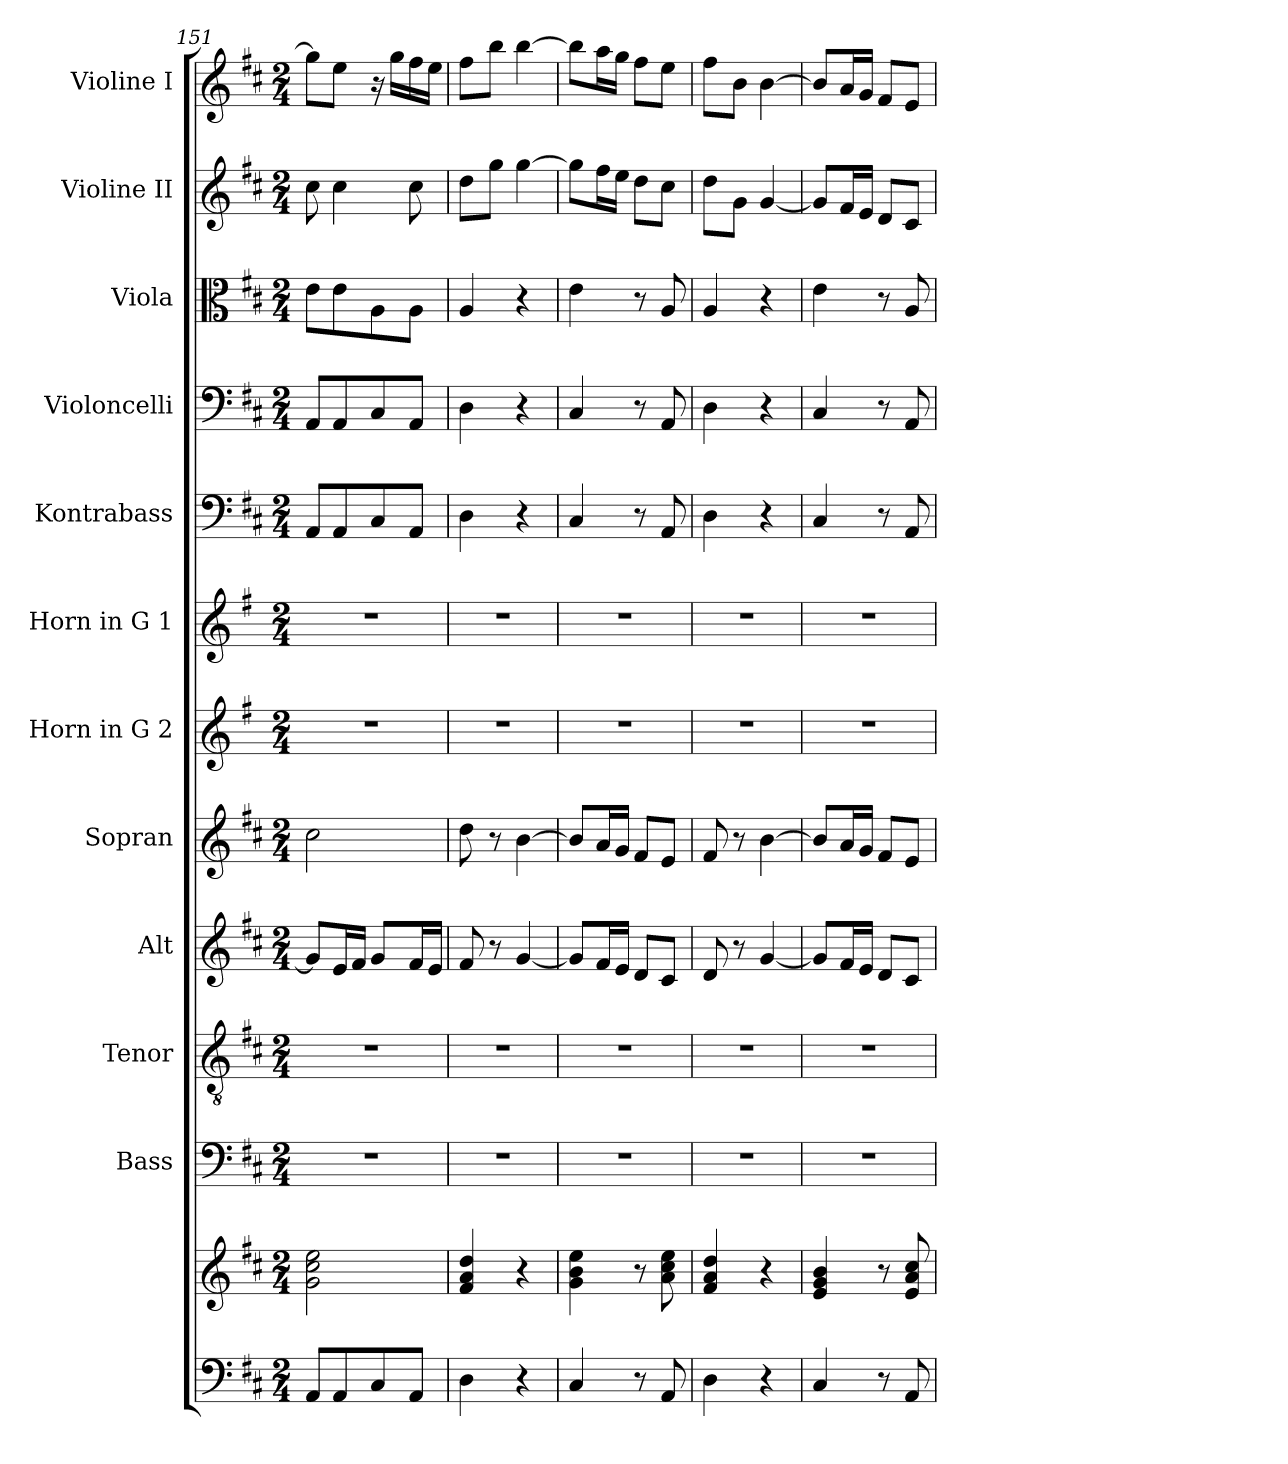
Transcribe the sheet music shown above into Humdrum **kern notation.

**kern	**kern	**kern	**kern	**kern	**kern	**kern	**kern	**kern	**kern	**kern	**kern	**kern
*part12	*part12	*part11	*part10	*part9	*part8	*part7	*part6	*part5	*part4	*part3	*part2	*part1
*staff13	*staff12	*staff11	*staff10	*staff9	*staff8	*staff7	*staff6	*staff5	*staff4	*staff3	*staff2	*staff1
*	*	*I"Bass	*I"Tenor	*I"Alt	*I"Sopran	*I"Horn in G 2	*I"Horn in G 1	*I"Kontrabass	*I"Violoncelli	*I"Viola	*I"Violine II	*I"Violine I
*	*	*I'B.	*I'T.	*I'A.	*I'S.	*I'Hrn. G 2	*I'Hrn. G 1	*I'Kb.	*I'Vc.	*I'Vla.	*I'Vl. II	*I'Vl. I
*clefF4	*clefG2	*clefF4	*clefGv2	*clefG2	*clefG2	*clefG2	*clefG2	*clefF4	*clefF4	*clefC3	*clefG2	*clefG2
*	*	*	*	*	*	*ITrd3c5	*ITrd3c5	*ITrd7c12	*	*	*	*
*k[f#c#]	*k[f#c#]	*k[f#c#]	*k[f#c#]	*k[f#c#]	*k[f#c#]	*k[f#c#]	*k[f#c#]	*k[f#c#]	*k[f#c#]	*k[f#c#]	*k[f#c#]	*k[f#c#]
*D:	*D:	*D:	*D:	*D:	*D:	*D:	*D:	*D:	*D:	*D:	*D:	*D:
*M2/4	*M2/4	*M2/4	*M2/4	*M2/4	*M2/4	*M2/4	*M2/4	*M2/4	*M2/4	*M2/4	*M2/4	*M2/4
=151	=151	=151	=151	=151	=151	=151	=151	=151	=151	=151	=151	=151
8AA/L	2g\ 2cc#\ 2ee\	2r	2r	8g/L]	2cc#\	2r	2r	8AAA/L	8AA/L	8e\L	8cc#\	8gg\L]
8AA/	.	.	.	16e/L	.	.	.	8AAA/	8AA/	8e\	4cc#\	8ee\J
.	.	.	.	16f#/JJ	.	.	.	.	.	.	.	.
8C#/	.	.	.	8g/L	.	.	.	8CC#/	8C#/	8A\	.	16r
.	.	.	.	.	.	.	.	.	.	.	.	16gg\LL
8AA/J	.	.	.	16f#/L	.	.	.	8AAA/J	8AA/J	8A\J	8cc#\	16ff#\
.	.	.	.	16e/JJ	.	.	.	.	.	.	.	16ee\JJ
=152	=152	=152	=152	=152	=152	=152	=152	=152	=152	=152	=152	=152
4D\	4f#/ 4a/ 4dd/	2r	2r	8f#/	8dd\	2r	2r	4DD\	4D\	4A/	8dd\L	8ff#\L
.	.	.	.	8r	8r	.	.	.	.	.	8gg\J	8bb\J
4r	4r	.	.	[4g/	[4b\	.	.	4r	4r	4r	[4gg\	[4bb\
=153	=153	=153	=153	=153	=153	=153	=153	=153	=153	=153	=153	=153
4C#/	4g\ 4b\ 4ee\	2r	2r	8g/L]	8b/L]	2r	2r	4CC#/	4C#/	4e\	8gg\L]	8bb\L]
.	.	.	.	16f#/L	16a/L	.	.	.	.	.	16ff#\L	16aa\L
.	.	.	.	16e/JJ	16g/JJ	.	.	.	.	.	16ee\JJ	16gg\JJ
8r	8r	.	.	8d/L	8f#/L	.	.	8r	8r	8r	8dd\L	8ff#\L
8AA/	8a\ 8cc#\ 8ee\	.	.	8c#/J	8e/J	.	.	8AAA/	8AA/	8A/	8cc#\J	8ee\J
!!LO:PB:g=z
=154	=154	=154	=154	=154	=154	=154	=154	=154	=154	=154	=154	=154
4D\	4f#/ 4a/ 4dd/	2r	2r	8d/	8f#/	2r	2r	4DD\	4D\	4A/	8dd\L	8ff#\L
.	.	.	.	8r	8r	.	.	.	.	.	8g\J	8b\J
4r	4r	.	.	[4g/	[4b\	.	.	4r	4r	4r	[4g/	[4b\
=155	=155	=155	=155	=155	=155	=155	=155	=155	=155	=155	=155	=155
4C#/	4e/ 4g/ 4b/	2r	2r	8g/L]	8b/L]	2r	2r	4CC#/	4C#/	4e\	8g/L]	8b/L]
.	.	.	.	16f#/L	16a/L	.	.	.	.	.	16f#/L	16a/L
.	.	.	.	16e/JJ	16g/JJ	.	.	.	.	.	16e/JJ	16g/JJ
8r	8r	.	.	8d/L	8f#/L	.	.	8r	8r	8r	8d/L	8f#/L
8AA/	8e/ 8a/ 8cc#/	.	.	8c#/J	8e/J	.	.	8AAA/	8AA/	8A/	8c#/J	8e/J
=	=	=	=	=	=	=	=	=	=	=	=	=
*-	*-	*-	*-	*-	*-	*-	*-	*-	*-	*-	*-	*-
